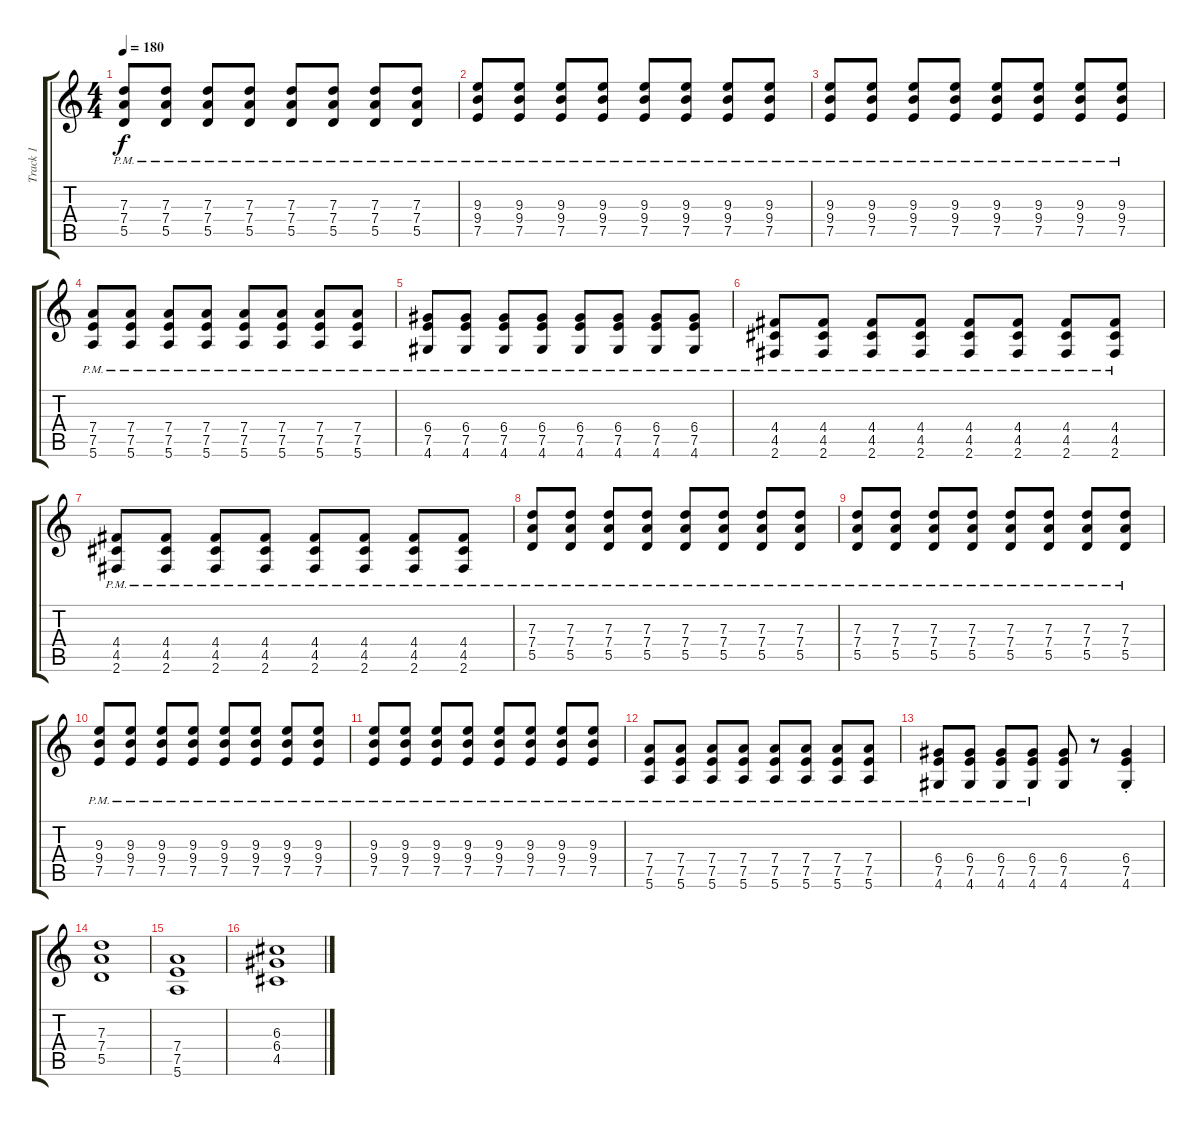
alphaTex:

\track ("Track 1" "Track 1") {instrument distortionguitar}
\staff {score tabs}
\tuning (E4 B3 G3 D3 A2 E2) {hide}
\ts (4 4)
\tempo 180
\clef g2
\ks c
(7.3{pm} 7.4{pm} 5.5{pm}).8{dy f} (7.3{pm} 7.4{pm} 5.5{pm}).8 (7.3{pm} 7.4{pm} 5.5{pm}).8 (7.3{pm} 7.4{pm} 5.5{pm}).8 (7.3{pm} 7.4{pm} 5.5{pm}).8 (7.3{pm} 7.4{pm} 5.5{pm}).8 (7.3{pm} 7.4{pm} 5.5{pm}).8 (7.3{pm} 7.4{pm} 5.5{pm}).8 |
(9.3{pm} 9.4{pm} 7.5{pm}).8 (9.3{pm} 9.4{pm} 7.5{pm}).8 (9.3{pm} 9.4{pm} 7.5{pm}).8 (9.3{pm} 9.4{pm} 7.5{pm}).8 (9.3{pm} 9.4{pm} 7.5{pm}).8 (9.3{pm} 9.4{pm} 7.5{pm}).8 (9.3{pm} 9.4{pm} 7.5{pm}).8 (9.3{pm} 9.4{pm} 7.5{pm}).8 |
(9.3{pm} 9.4{pm} 7.5{pm}).8 (9.3{pm} 9.4{pm} 7.5{pm}).8 (9.3{pm} 9.4{pm} 7.5{pm}).8 (9.3{pm} 9.4{pm} 7.5{pm}).8 (9.3{pm} 9.4{pm} 7.5{pm}).8 (9.3{pm} 9.4{pm} 7.5{pm}).8 (9.3{pm} 9.4{pm} 7.5{pm}).8 (9.3{pm} 9.4{pm} 7.5{pm}).8 |
(7.4{pm} 7.5{pm} 5.6{pm}).8 (7.4{pm} 7.5{pm} 5.6{pm}).8 (7.4{pm} 7.5{pm} 5.6{pm}).8 (7.4{pm} 7.5{pm} 5.6{pm}).8 (7.4{pm} 7.5{pm} 5.6{pm}).8 (7.4{pm} 7.5{pm} 5.6{pm}).8 (7.4{pm} 7.5{pm} 5.6{pm}).8 (7.4{pm} 7.5{pm} 5.6{pm}).8 |
(6.4{pm} 7.5{pm} 4.6{pm}).8 (6.4{pm} 7.5{pm} 4.6{pm}).8 (6.4{pm} 7.5{pm} 4.6{pm}).8 (6.4{pm} 7.5{pm} 4.6{pm}).8 (6.4{pm} 7.5{pm} 4.6{pm}).8 (6.4{pm} 7.5{pm} 4.6{pm}).8 (6.4{pm} 7.5{pm} 4.6{pm}).8 (6.4{pm} 7.5{pm} 4.6{pm}).8 |
(4.4{pm} 4.5{pm} 2.6{pm}).8 (4.4{pm} 4.5{pm} 2.6{pm}).8 (4.4{pm} 4.5{pm} 2.6{pm}).8 (4.4{pm} 4.5{pm} 2.6{pm}).8 (4.4{pm} 4.5{pm} 2.6{pm}).8 (4.4{pm} 4.5{pm} 2.6{pm}).8 (4.4{pm} 4.5{pm} 2.6{pm}).8 (4.4{pm} 4.5{pm} 2.6{pm}).8 |
(4.4{pm} 4.5{pm} 2.6{pm}).8 (4.4{pm} 4.5{pm} 2.6{pm}).8 (4.4{pm} 4.5{pm} 2.6{pm}).8 (4.4{pm} 4.5{pm} 2.6{pm}).8 (4.4{pm} 4.5{pm} 2.6{pm}).8 (4.4{pm} 4.5{pm} 2.6{pm}).8 (4.4{pm} 4.5{pm} 2.6{pm}).8 (4.4{pm} 4.5{pm} 2.6{pm}).8 |
(7.3{pm} 7.4{pm} 5.5{pm}).8 (7.3{pm} 7.4{pm} 5.5{pm}).8 (7.3{pm} 7.4{pm} 5.5{pm}).8 (7.3{pm} 7.4{pm} 5.5{pm}).8 (7.3{pm} 7.4{pm} 5.5{pm}).8 (7.3{pm} 7.4{pm} 5.5{pm}).8 (7.3{pm} 7.4{pm} 5.5{pm}).8 (7.3{pm} 7.4{pm} 5.5{pm}).8 |
(7.3{pm} 7.4{pm} 5.5{pm}).8 (7.3{pm} 7.4{pm} 5.5{pm}).8 (7.3{pm} 7.4{pm} 5.5{pm}).8 (7.3{pm} 7.4{pm} 5.5{pm}).8 (7.3{pm} 7.4{pm} 5.5{pm}).8 (7.3{pm} 7.4{pm} 5.5{pm}).8 (7.3{pm} 7.4{pm} 5.5{pm}).8 (7.3{pm} 7.4{pm} 5.5{pm}).8 |
(9.3{pm} 9.4{pm} 7.5{pm}).8 (9.3{pm} 9.4{pm} 7.5{pm}).8 (9.3{pm} 9.4{pm} 7.5{pm}).8 (9.3{pm} 9.4{pm} 7.5{pm}).8 (9.3{pm} 9.4{pm} 7.5{pm}).8 (9.3{pm} 9.4{pm} 7.5{pm}).8 (9.3{pm} 9.4{pm} 7.5{pm}).8 (9.3{pm} 9.4{pm} 7.5{pm}).8 |
(9.3{pm} 9.4{pm} 7.5{pm}).8 (9.3{pm} 9.4{pm} 7.5{pm}).8 (9.3{pm} 9.4{pm} 7.5{pm}).8 (9.3{pm} 9.4{pm} 7.5{pm}).8 (9.3{pm} 9.4{pm} 7.5{pm}).8 (9.3{pm} 9.4{pm} 7.5{pm}).8 (9.3{pm} 9.4{pm} 7.5{pm}).8 (9.3{pm} 9.4{pm} 7.5{pm}).8 |
(7.4{pm} 7.5{pm} 5.6{pm}).8 (7.4{pm} 7.5{pm} 5.6{pm}).8 (7.4{pm} 7.5{pm} 5.6{pm}).8 (7.4{pm} 7.5{pm} 5.6{pm}).8 (7.4{pm} 7.5{pm} 5.6{pm}).8 (7.4{pm} 7.5{pm} 5.6{pm}).8 (7.4{pm} 7.5{pm} 5.6{pm}).8 (7.4{pm} 7.5{pm} 5.6{pm}).8 |
(6.4{pm} 7.5{pm} 4.6{pm}).8 (6.4{pm} 7.5{pm} 4.6{pm}).8 (6.4{pm} 7.5{pm} 4.6{pm}).8 (6.4{pm} 7.5{pm} 4.6{pm}).8 (6.4 7.5 4.6).8 r.8 (6.4 7.5 4.6{st}).4 |
(7.3 7.4 5.5).1 |
(7.4 7.5 5.6).1 |
(6.3 6.4 4.5).1
